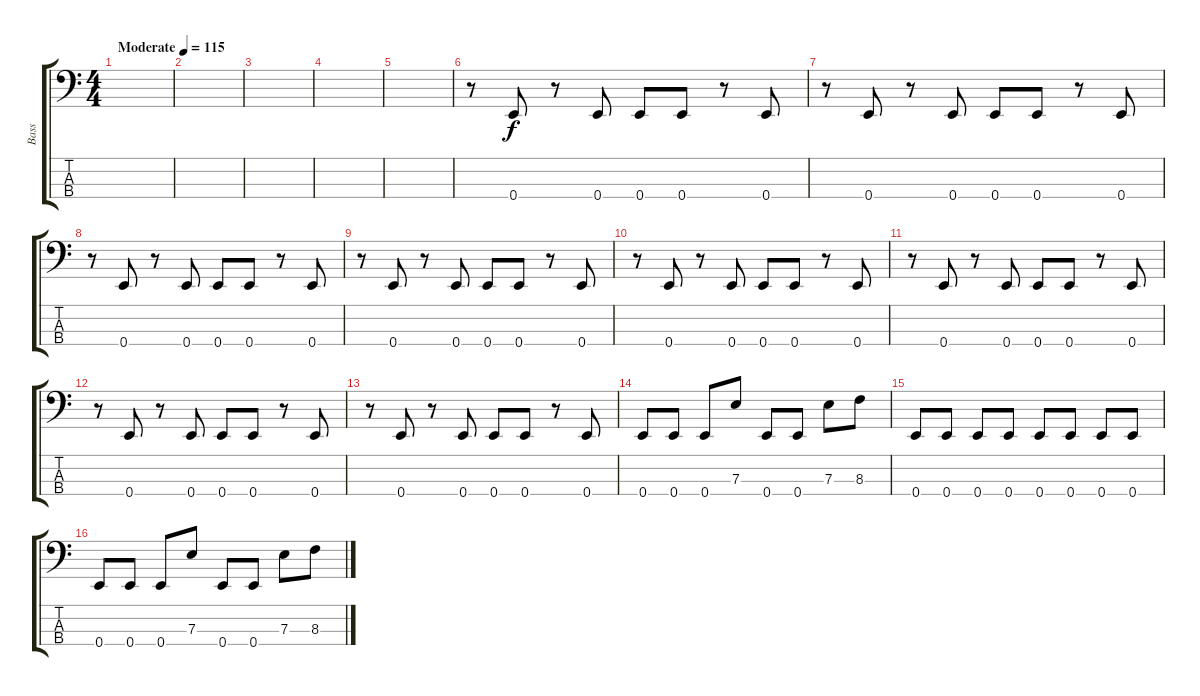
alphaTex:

\track ("Bass" "Bass") {instrument electricbassfinger}
\staff {score tabs}
\tuning (G2 D2 A1 E1) {hide}
\ts (4 4)
\tempo (115 "Moderate")
\clef f4
\ks c
|
|
|
|
|
r.8{instrument overdrivenguitar} 0.4.8 r.8 0.4.8 0.4.8 0.4.8 r.8 0.4.8 |
r.8 0.4.8 r.8 0.4.8 0.4.8 0.4.8 r.8 0.4.8 |
r.8 0.4.8 r.8 0.4.8 0.4.8 0.4.8 r.8 0.4.8 |
r.8 0.4.8 r.8 0.4.8 0.4.8 0.4.8 r.8 0.4.8 |
r.8 0.4.8 r.8 0.4.8 0.4.8 0.4.8 r.8 0.4.8 |
r.8 0.4.8 r.8 0.4.8 0.4.8 0.4.8 r.8 0.4.8 |
r.8 0.4.8 r.8 0.4.8 0.4.8 0.4.8 r.8 0.4.8 |
r.8 0.4.8 r.8 0.4.8 0.4.8 0.4.8 r.8 0.4.8 |
0.4.8{volume 10 instrument electricbasspick} 0.4.8 0.4.8 7.3.8 0.4.8 0.4.8 7.3.8 8.3.8 |
0.4.8 0.4.8 0.4.8 0.4.8 0.4.8 0.4.8 0.4.8 0.4.8 |
0.4.8 0.4.8 0.4.8 7.3.8 0.4.8 0.4.8 7.3.8 8.3.8
